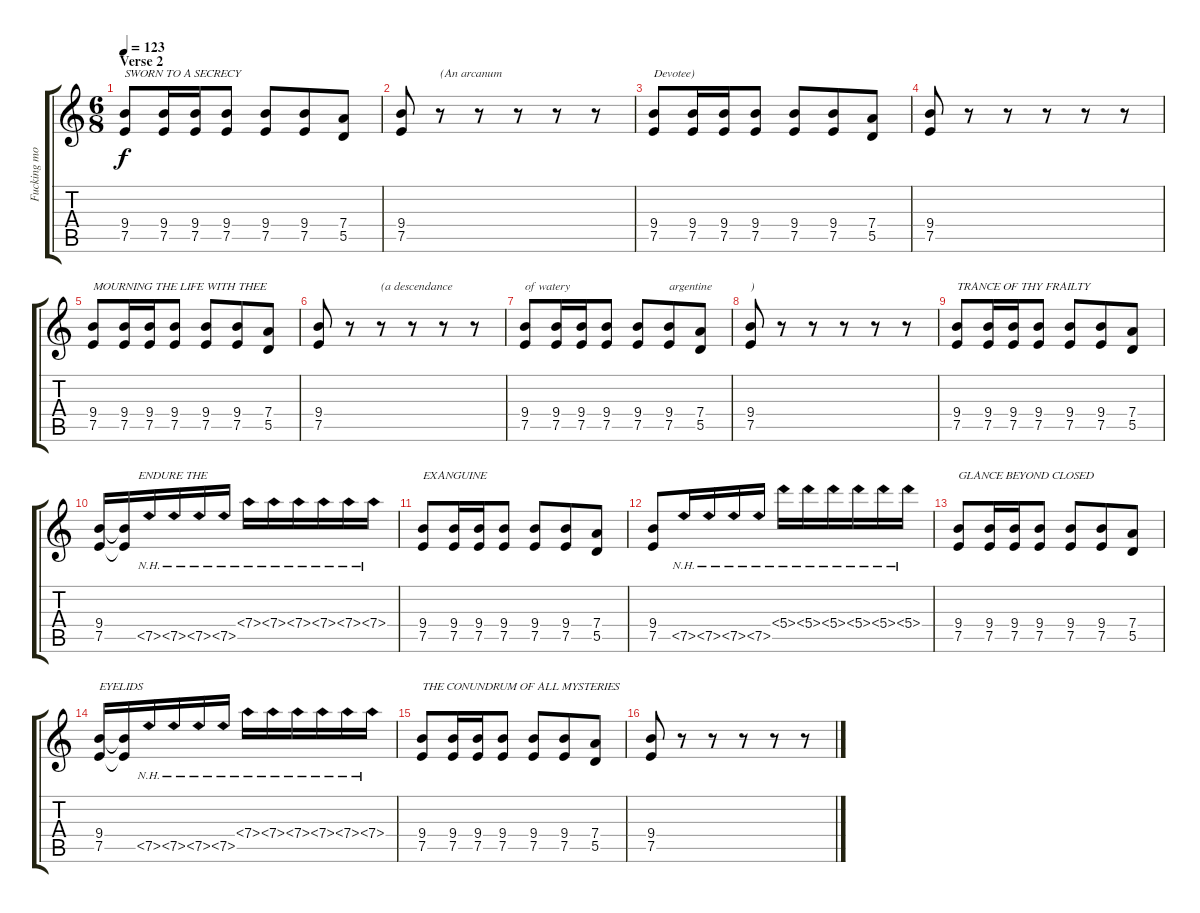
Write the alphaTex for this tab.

\track ("Fucking morten!! GOD!!" "Fucking mo") {instrument distortionguitar}
\staff {score tabs}
\tuning (E4 B3 G3 D3 A2 E2) {hide}
\ts (6 8)
\section ("" "Verse 2")
\tempo 123
\clef g2
\ks c
(9.4 7.5).8{txt "SWORN TO A SECRECY" dy f} (9.4 7.5).16 (9.4 7.5).16 (9.4 7.5).8 (9.4 7.5).8 (9.4 7.5).8 (7.4 5.5).8 |
(9.4 7.5).8 r.8{txt "(An arcanum "} r.8 r.8 r.8 r.8 |
(9.4 7.5).8{txt "Devotee)"} (9.4 7.5).16 (9.4 7.5).16 (9.4 7.5).8 (9.4 7.5).8 (9.4 7.5).8 (7.4 5.5).8 |
(9.4 7.5).8 r.8 r.8 r.8 r.8 r.8 |
(9.4 7.5).8{txt "MOURNING THE LIFE WITH THEE"} (9.4 7.5).16 (9.4 7.5).16 (9.4 7.5).8 (9.4 7.5).8 (9.4 7.5).8 (7.4 5.5).8 |
(9.4 7.5).8 r.8 r.8{txt "(a descendance"} r.8 r.8 r.8 |
(9.4 7.5).8{txt "of watery"} (9.4 7.5).16 (9.4 7.5).16 (9.4 7.5).8 (9.4 7.5).8 (9.4 7.5).8{txt "argentine"} (7.4 5.5).8 |
(9.4 7.5).8{txt ")"} r.8 r.8 r.8 r.8 r.8 |
(9.4 7.5).8{txt "TRANCE OF THY FRAILTY "} (9.4 7.5).16 (9.4 7.5).16 (9.4 7.5).8 (9.4 7.5).8 (9.4 7.5).8 (7.4 5.5).8 |
(9.4 7.5).16{txt "             ENDURE THE "} (9.4{t} 7.5{t}).16 7.5{nh}.16 7.5{nh}.16 7.5{nh}.16 7.5{nh}.16 7.4{nh}.16 7.4{nh}.16 7.4{nh}.16 7.4{nh}.16 7.4{nh}.16 7.4{nh}.16 |
(9.4 7.5).8{txt "EXANGUINE"} (9.4 7.5).16 (9.4 7.5).16 (9.4 7.5).8 (9.4 7.5).8 (9.4 7.5).8 (7.4 5.5).8 |
(9.4 7.5).8 7.5{nh}.16 7.5{nh}.16 7.5{nh}.16 7.5{nh}.16 5.4{nh}.16 5.4{nh}.16 5.4{nh}.16 5.4{nh}.16 5.4{nh}.16 5.4{nh}.16 |
(9.4 7.5).8{txt "GLANCE BEYOND CLOSED"} (9.4 7.5).16 (9.4 7.5).16 (9.4 7.5).8 (9.4 7.5).8 (9.4 7.5).8 (7.4 5.5).8 |
(9.4 7.5).16{txt "EYELIDS"} (9.4{t} 7.5{t}).16 7.5{nh}.16 7.5{nh}.16 7.5{nh}.16 7.5{nh}.16 7.4{nh}.16 7.4{nh}.16 7.4{nh}.16 7.4{nh}.16 7.4{nh}.16 7.4{nh}.16 |
(9.4 7.5).8{txt "THE CONUNDRUM OF ALL MYSTERIES"} (9.4 7.5).16 (9.4 7.5).16 (9.4 7.5).8 (9.4 7.5).8 (9.4 7.5).8 (7.4 5.5).8 |
(9.4 7.5).8 r.8 r.8 r.8 r.8 r.8
